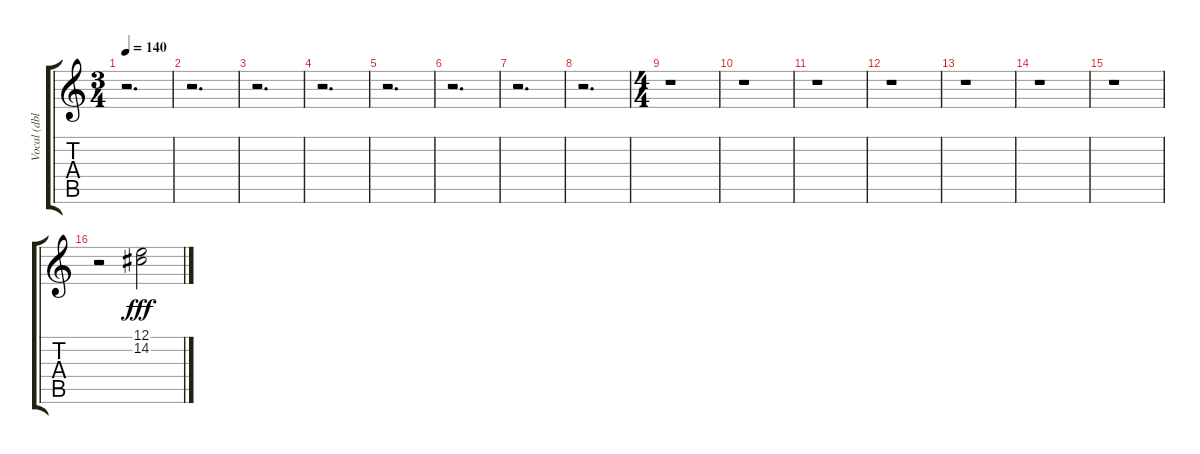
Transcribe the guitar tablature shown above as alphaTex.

\track ("Vocal (dbl track)" "Vocal (dbl") {instrument trombone}
\staff {score tabs}
\tuning (E4 B3 G3 D3 A2 E2) {hide}
\ts (3 4)
\tempo 140
\clef g2
\ks c
r.2{d dy f} |
r.2{d} |
r.2{d} |
r.2{d} |
r.2{d} |
r.2{d} |
r.2{d} |
r.2{d} |
\ts (4 4)
r.1 |
r.1 |
r.1 |
r.1 |
r.1 |
r.1 |
r.1 |
r.2 (12.1 14.2).2{dy fff}
